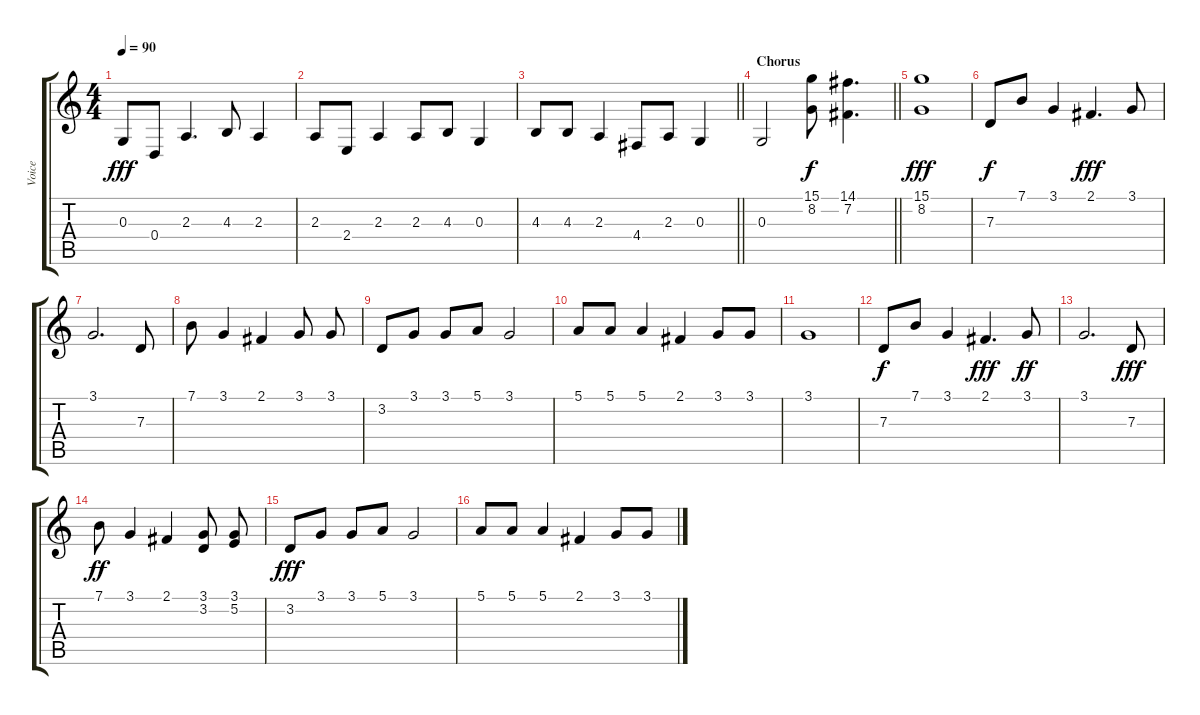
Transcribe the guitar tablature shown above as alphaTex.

\track ("Voice" "Voice") {instrument pad1newage}
\staff {score tabs}
\tuning (E4 B3 G3 D3 A2 E2) {hide}
\ts (4 4)
\tempo 90
\clef g2
\ks c
0.3.8{dy fff} 0.4.8 2.3.4{d} 4.3.8 2.3.4 |
2.3.8 2.4.8 2.3.4 2.3.8 4.3.8 0.3.4 |
\barLineRight lightlight
4.3.8 4.3.8 2.3.4 4.4.8 2.3.8 0.3.4 |
\section ("" "Chorus")
\barLineRight lightlight
0.3.2 (15.1 8.2).8{dy f} (14.1 7.2).4{d} |
(15.1 8.2).1{dy fff} |
7.3.8{dy f} 7.1.8 3.1.4 2.1.4{d dy fff} 3.1.8 |
3.1.2{d} 7.3.8 |
7.1.8 3.1.4 2.1.4 3.1.8 3.1.8 |
3.2.8 3.1.8 3.1.8 5.1.8 3.1.2 |
5.1.8 5.1.8 5.1.4 2.1.4 3.1.8 3.1.8 |
3.1.1 |
7.3.8{dy f} 7.1.8 3.1.4 2.1.4{d dy fff} 3.1.8{dy ff} |
3.1.2{d} 7.3.8{dy fff} |
7.1.8{dy ff} 3.1.4 2.1.4 (3.1 3.2).8 (3.1 5.2).8 |
3.2.8{dy fff} 3.1.8 3.1.8 5.1.8 3.1.2 |
5.1.8 5.1.8 5.1.4 2.1.4 3.1.8 3.1.8
